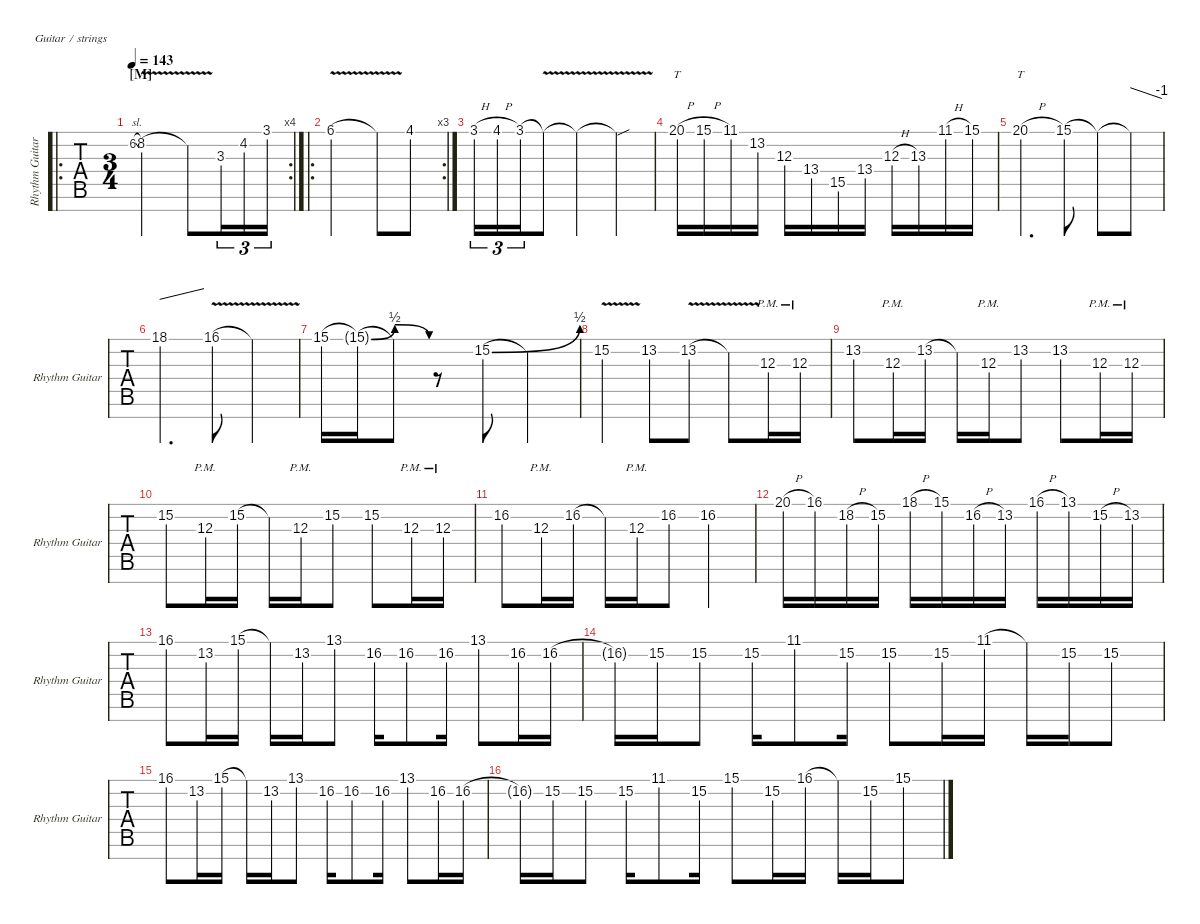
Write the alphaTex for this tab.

\defaultSystemsLayout 4
\hideDynamics
\bracketExtendMode nobrackets
\singleTrackTrackNamePolicy allsystems
\multiTrackTrackNamePolicy allsystems
\firstSystemTrackNameMode fullname
\otherSystemsTrackNameMode fullname
\otherSystemsTrackNameOrientation horizontal
\track ("Rhythm Guitar" "E-Gt7") {instrument electricguitarclean}
\staff {tabs}
\tuning (E4 B3 G3 D3 A2 E2 B1)
\ro
\rc 4
\ts (3 4)
\section ("M" "")
\tempo 143
\clef g2
\ks bminor
6.2{sl}.8{gr dy mf} 8.2{v}.2 8.2{v t}.8{beam merge} 3.3.16{tu (3 2)} 4.2.16{tu (3 2)} 3.1.16{tu (3 2)} |
\ro
\rc 3
6.1{v}.2 6.1{v t}.8 4.1.8 |
3.1{h}.16{tu (3 2)} 4.1{h}.16{tu (3 2)} 3.1.16{tu (3 2) beam merge} 3.1{v t}.8 3.1{v t}.4 3.1{sou t}.4 |
20.1{h}.16{tt ot 8va} 15.1{h}.16{ot 8va} 11.1.16{ot 8va} 13.2.16{ot 8va} 12.3.16{ot 8va} 13.4.16{ot 8va} 15.5.16{ot 8va} 13.4.16{ot 8va} 12.3{h}.16{ot 8va} 13.3.16{ot 8va} 11.1{h}.16{ot 8va} 15.1.16{ot 8va} |
20.1{h}.4{tt d ot 8va} 15.1.8{ot 8va} 15.1{t}.8{ot 8va} 15.1{t}.8{tbe (dive default 0 0 31.2 -4) ot 8va} |
18.1.4{d tbe (dive default 0 -4 9 0) ot 8va} 16.1{v}.8{ot 8va} 16.1{v t}.4{ot 8va} |
15.1.16{ot 8va} 15.1{be (bend 0 0 15.6 2) t}.16{ot 8va} 15.1{be (release 0 2 15 0) t}.8{ot 8va} r.8 15.2{be (bend 0 0 15.6 2)}.8 15.2{t}.4 |
15.2{v}.4 13.2.8 13.2{v}.8 13.2{v t}.8 12.3{pm}.16 12.3{pm}.16 |
13.2.8 12.3{pm}.16 13.2.16 13.2{t}.16 12.3{pm}.16 13.2.8 13.2.8 12.3{pm}.16 12.3{pm}.16 |
15.2.8 12.3{pm}.16 15.2.16 15.2{t}.16 12.3{pm}.16 15.2.8 15.2.8 12.3{pm}.16 12.3{pm}.16 |
16.2.8 12.3{pm}.16 16.2.16 16.2{t}.16 12.3{pm}.16 16.2.8 16.2.4 |
20.1{h}.16{ot 8va} 16.1.16{ot 8va} 18.2{h}.16{ot 8va} 15.2.16{ot 8va} 18.1{h}.16{ot 8va} 15.1.16{ot 8va} 16.2{h}.16{ot 8va} 13.2.16{ot 8va} 16.1{h}.16{ot 8va} 13.1.16{ot 8va} 15.2{h}.16{ot 8va} 13.2.16{ot 8va} |
16.1.8{ot 8va} 13.2.16{ot 8va} 15.1.16{ot 8va} 15.1{t}.16{ot 8va} 13.2.16{ot 8va} 13.1.8{ot 8va} 16.2.16{ot 8va} 16.2.8{ot 8va} 16.2.16{ot 8va} 13.1.8{ot 8va} 16.2.16{ot 8va} 16.2.16{ot 8va} |
16.2{t}.16{ot 8va} 15.2.16{ot 8va} 15.2.8{ot 8va} 15.2.16{ot 8va} 11.1.8{ot 8va} 15.2.16{ot 8va} 15.2.8{ot 8va} 15.2.16{ot 8va} 11.1.16{ot 8va} 11.1{t}.16{ot 8va} 15.2.16{ot 8va} 15.2.8{ot 8va} |
16.1.8{ot 8va} 13.2.16{ot 8va} 15.1.16{ot 8va} 15.1{t}.16{ot 8va} 13.2.16{ot 8va} 13.1.8{ot 8va} 16.2.16{ot 8va} 16.2.8{ot 8va} 16.2.16{ot 8va} 13.1.8{ot 8va} 16.2.16{ot 8va} 16.2.16{ot 8va} |
16.2{t}.16{ot 8va} 15.2.16{ot 8va} 15.2.8{ot 8va} 15.2.16{ot 8va} 11.1.8{ot 8va} 15.2.16{ot 8va} 15.1.8{ot 8va} 15.2.16{ot 8va} 16.1.16{ot 8va} 16.1{t}.16{ot 8va} 15.2.16{ot 8va} 15.1.8{ot 8va}
